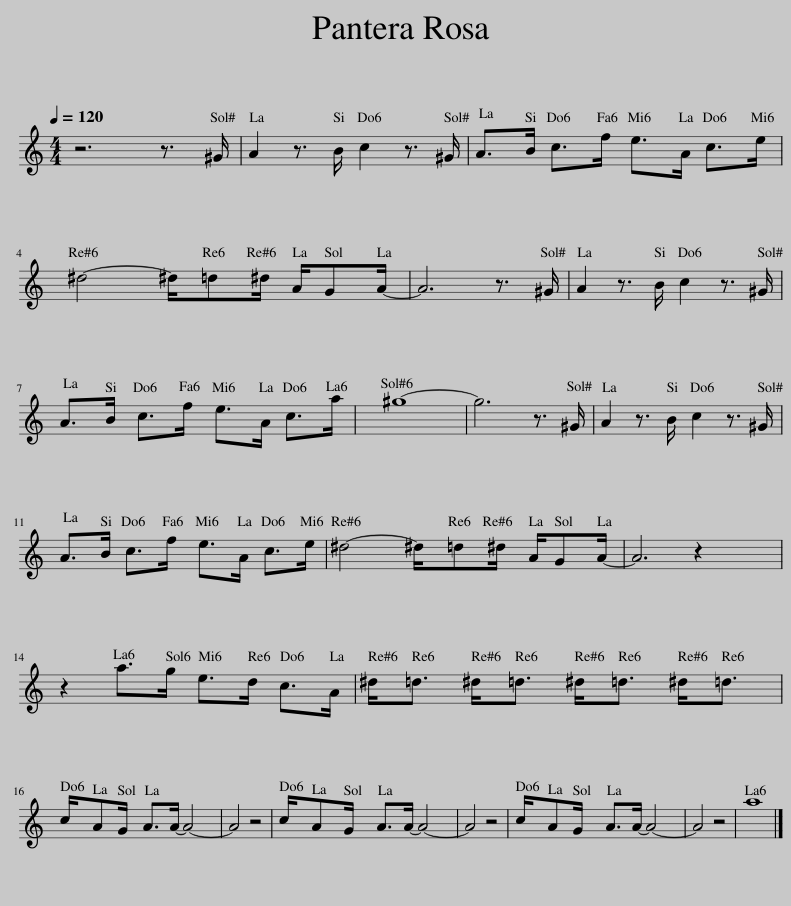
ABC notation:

X:1
L:1/8
Q:1/4=120
M:4/4
I:linebreak $
K:C
V:1 treble
V:1
 z6 z3/2 ^G/ | A2 z3/2 B/ c2 z3/2 ^G/ | A>B c>f e>A c>e |$ ^d4- ^d/=d^d/ A/GA/- | A6 z3/2 ^G/ | %5
 A2 z3/2 B/ c2 z3/2 ^G/ |$ A>B c>f e>A c>a | ^g8- | g6 z3/2 ^G/ | A2 z3/2 B/ c2 z3/2 ^G/ |$ %10
 A>B c>f e>A c>e | ^d4- ^d/=d^d/ A/GA/- | A6 z2 |$ z2 a>g e>d c>A | ^d<=d ^d<=d ^d<=d ^d<=d |$ %15
 c/AG/ A>A- A4- | A4 z4 | c/AG/ A>A- A4- | A4 z4 | c/AG/ A>A- A4- | %20
 A4 z4 | a8 |] %22
